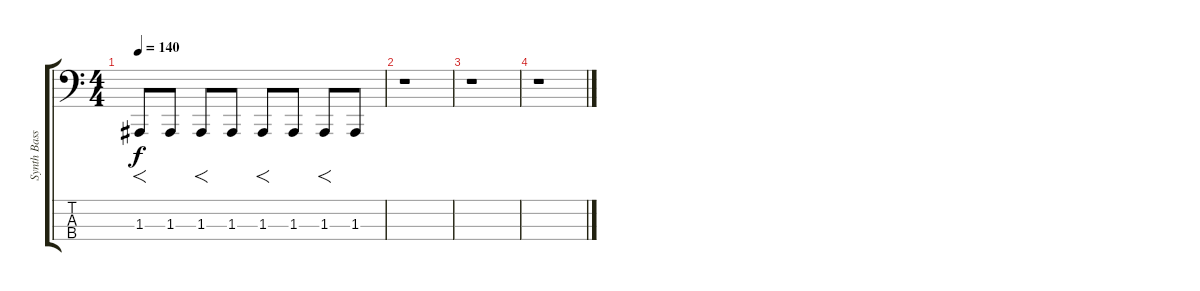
\track ("Synth Bass" "Synth Bass") {instrument lead8bassandlead}
\staff {score tabs}
\tuning (G2 D2 A1 E1) {hide}
\ts (4 4)
\tempo 140
\clef f4
\ks c
1.3.8{f dy f} 1.3.8 1.3.8{f} 1.3.8 1.3.8{f} 1.3.8 1.3.8{f} 1.3.8 |
r.1 |
r.1 |
r.1
